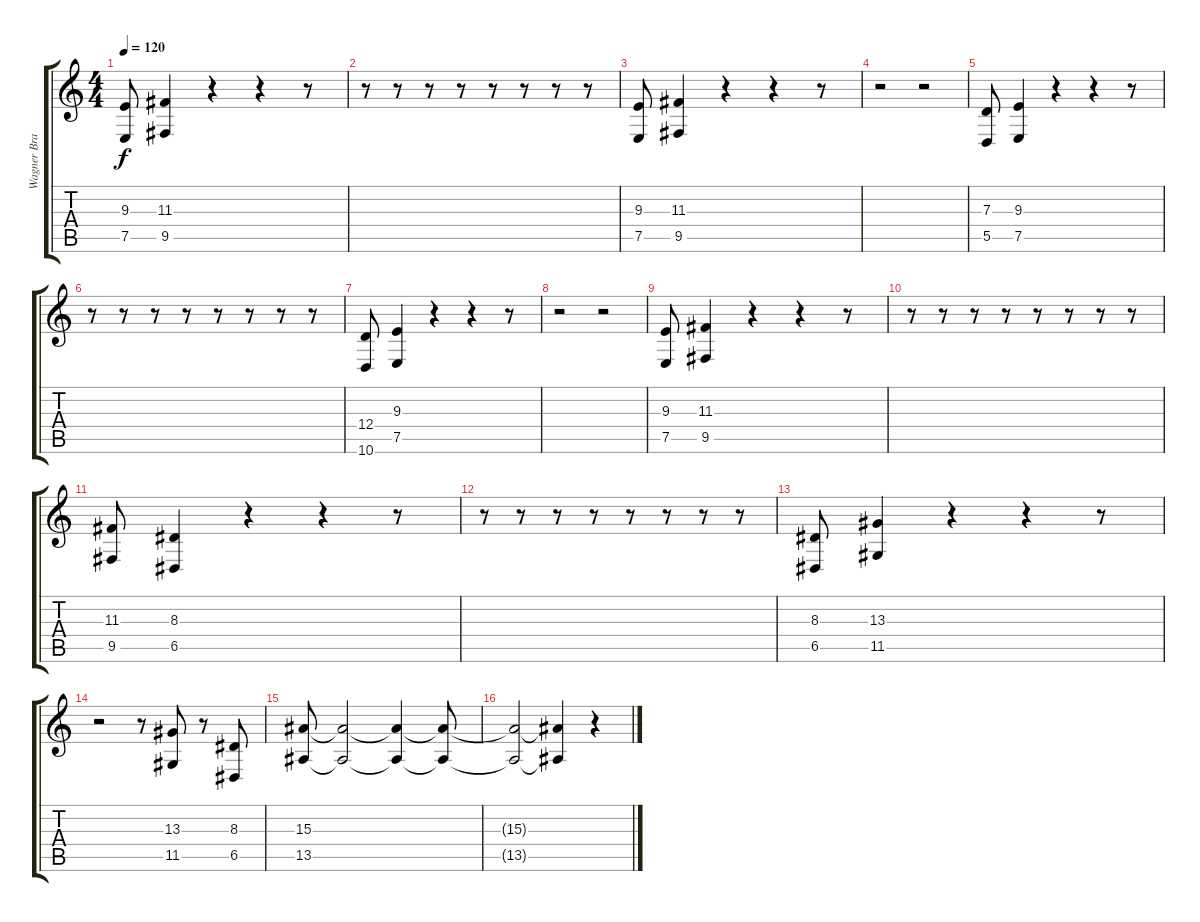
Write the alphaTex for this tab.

\track ("Wagner Brass" "Wagner Bra") {instrument brasssection}
\staff {score tabs}
\tuning (E4 B3 G3 D3 A2 E2) {hide}
\ts (4 4)
\tempo 120
\clef g2
\ks c
(9.3 7.5).8{dy f} (11.3 9.5).4 r.4 r.4 r.8 |
r.8 r.8 r.8 r.8 r.8 r.8 r.8 r.8 |
(9.3 7.5).8 (11.3 9.5).4 r.4 r.4 r.8 |
r.2 r.2 |
(7.3 5.5).8 (9.3 7.5).4 r.4 r.4 r.8 |
r.8 r.8 r.8 r.8 r.8 r.8 r.8 r.8 |
(12.4 10.6).8 (9.3 7.5).4 r.4 r.4 r.8 |
r.2 r.2 |
(9.3 7.5).8 (11.3 9.5).4 r.4 r.4 r.8 |
r.8 r.8 r.8 r.8 r.8 r.8 r.8 r.8 |
(11.3 9.5).8 (8.3 6.5).4 r.4 r.4 r.8 |
r.8 r.8 r.8 r.8 r.8 r.8 r.8 r.8 |
(8.3 6.5).8 (13.3 11.5).4 r.4 r.4 r.8 |
r.2 r.8 (13.3 11.5).8 r.8 (8.3 6.5).8 |
(15.3 13.5).8 (15.3{t} 13.5{t}).2 (15.3{t} 13.5{t}).4 (15.3{t} 13.5{t}).8 |
(15.3{t} 13.5{t}).2 (15.3{t} 13.5{t}).4 r.4
